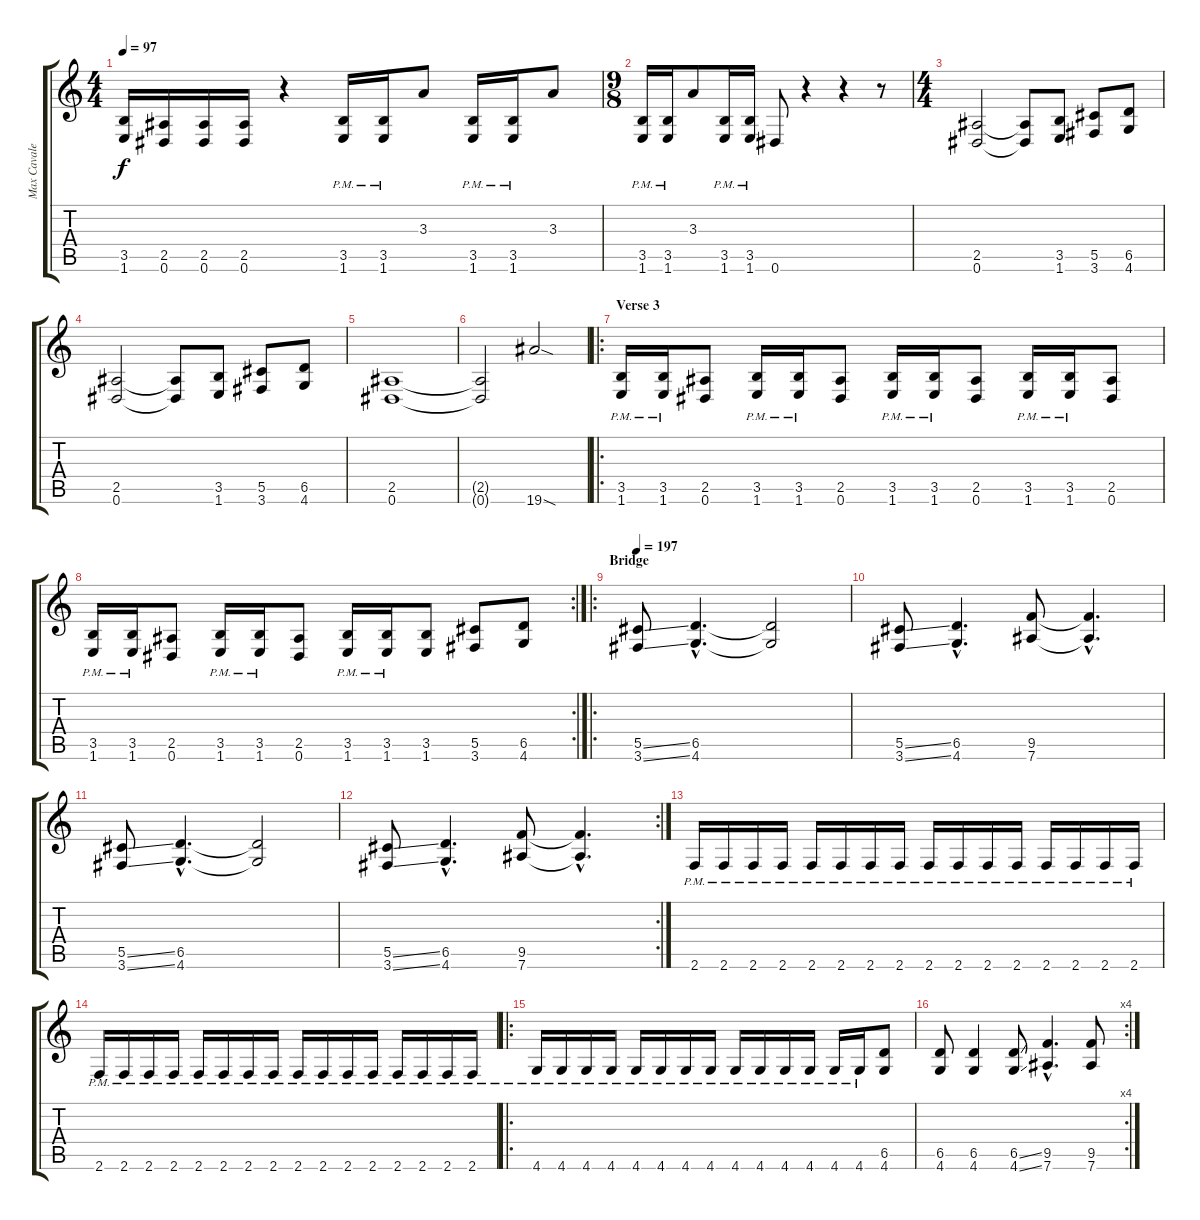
\track ("Max Cavalera" "Max Cavale") {instrument distortionguitar}
\staff {score tabs}
\tuning (Eb4 Bb3 Gb3 Db3 Ab2 Eb2) {hide}
\ts (4 4)
\tempo 97
\clef g2
\ks c
(3.5 1.6).16{dy f} (2.5 0.6).16 (2.5 0.6).16 (2.5 0.6).16 r.4 (3.5{pm} 1.6{pm}).16 (3.5{pm} 1.6{pm}).16 3.3.8 (3.5{pm} 1.6{pm}).16 (3.5{pm} 1.6{pm}).16 3.3.8 |
\ts (9 8)
(3.5{pm} 1.6{pm}).16 (3.5{pm} 1.6{pm}).16 3.3.8 (3.5{pm} 1.6{pm}).16 (3.5{pm} 1.6{pm}).16 0.6.8 r.4 r.4 r.8 |
\ts (4 4)
(2.5 0.6).2 (2.5{t} 0.6{t}).8 (3.5 1.6).8 (5.5 3.6).8 (6.5 4.6).8 |
(2.5 0.6).2 (2.5{t} 0.6{t}).8 (3.5 1.6).8 (5.5 3.6).8 (6.5 4.6).8 |
(2.5 0.6).1 |
(2.5{t} 0.6{t}).2 19.6{sod}.2 |
\ro
\section ("" "Verse 3")
(3.5{pm} 1.6{pm}).16 (3.5{pm} 1.6{pm}).16 (2.5 0.6).8 (3.5{pm} 1.6{pm}).16 (3.5{pm} 1.6{pm}).16 (2.5 0.6).8 (3.5{pm} 1.6{pm}).16 (3.5{pm} 1.6{pm}).16 (2.5 0.6).8 (3.5{pm} 1.6{pm}).16 (3.5{pm} 1.6{pm}).16 (2.5 0.6).8 |
\rc 2
(3.5{pm} 1.6{pm}).16 (3.5{pm} 1.6{pm}).16 (2.5 0.6).8 (3.5{pm} 1.6{pm}).16 (3.5{pm} 1.6{pm}).16 (2.5 0.6).8 (3.5{pm} 1.6{pm}).16 (3.5{pm} 1.6{pm}).16 (3.5 1.6).8 (5.5 3.6).8 (6.5 4.6).8 |
\ro
\section ("" "Bridge")
\tempo 197
(5.5{ss} 3.6{ss}).8 (6.5{hac} 4.6{hac}).4{d} (6.5{t} 4.6{t}).2 |
(5.5{ss} 3.6{ss}).8 (6.5{hac} 4.6{hac}).4{d} (9.5 7.6).8 (9.5{hac t} 7.6{hac t}).4{d} |
(5.5{ss} 3.6{ss}).8 (6.5{hac} 4.6{hac}).4{d} (6.5{t} 4.6{t}).2 |
\rc 2
(5.5{ss} 3.6{ss}).8 (6.5{hac} 4.6{hac}).4{d} (9.5 7.6).8 (9.5{hac t} 7.6{hac t}).4{d} |
2.6{pm}.16 2.6{pm}.16 2.6{pm}.16 2.6{pm}.16 2.6{pm}.16 2.6{pm}.16 2.6{pm}.16 2.6{pm}.16 2.6{pm}.16 2.6{pm}.16 2.6{pm}.16 2.6{pm}.16 2.6{pm}.16 2.6{pm}.16 2.6{pm}.16 2.6{pm}.16 |
2.6{pm}.16 2.6{pm}.16 2.6{pm}.16 2.6{pm}.16 2.6{pm}.16 2.6{pm}.16 2.6{pm}.16 2.6{pm}.16 2.6{pm}.16 2.6{pm}.16 2.6{pm}.16 2.6{pm}.16 2.6{pm}.16 2.6{pm}.16 2.6{pm}.16 2.6{pm}.16 |
\ro
4.6{pm}.16 4.6{pm}.16 4.6{pm}.16 4.6{pm}.16 4.6{pm}.16 4.6{pm}.16 4.6{pm}.16 4.6{pm}.16 4.6{pm}.16 4.6{pm}.16 4.6{pm}.16 4.6{pm}.16 4.6{pm}.16 4.6{pm}.16 (6.5 4.6).8 |
\rc 4
(6.5 4.6).8 (6.5 4.6).4 (6.5{ss} 4.6{ss}).8 (9.5{hac} 7.6{hac}).4{d} (9.5 7.6).8
